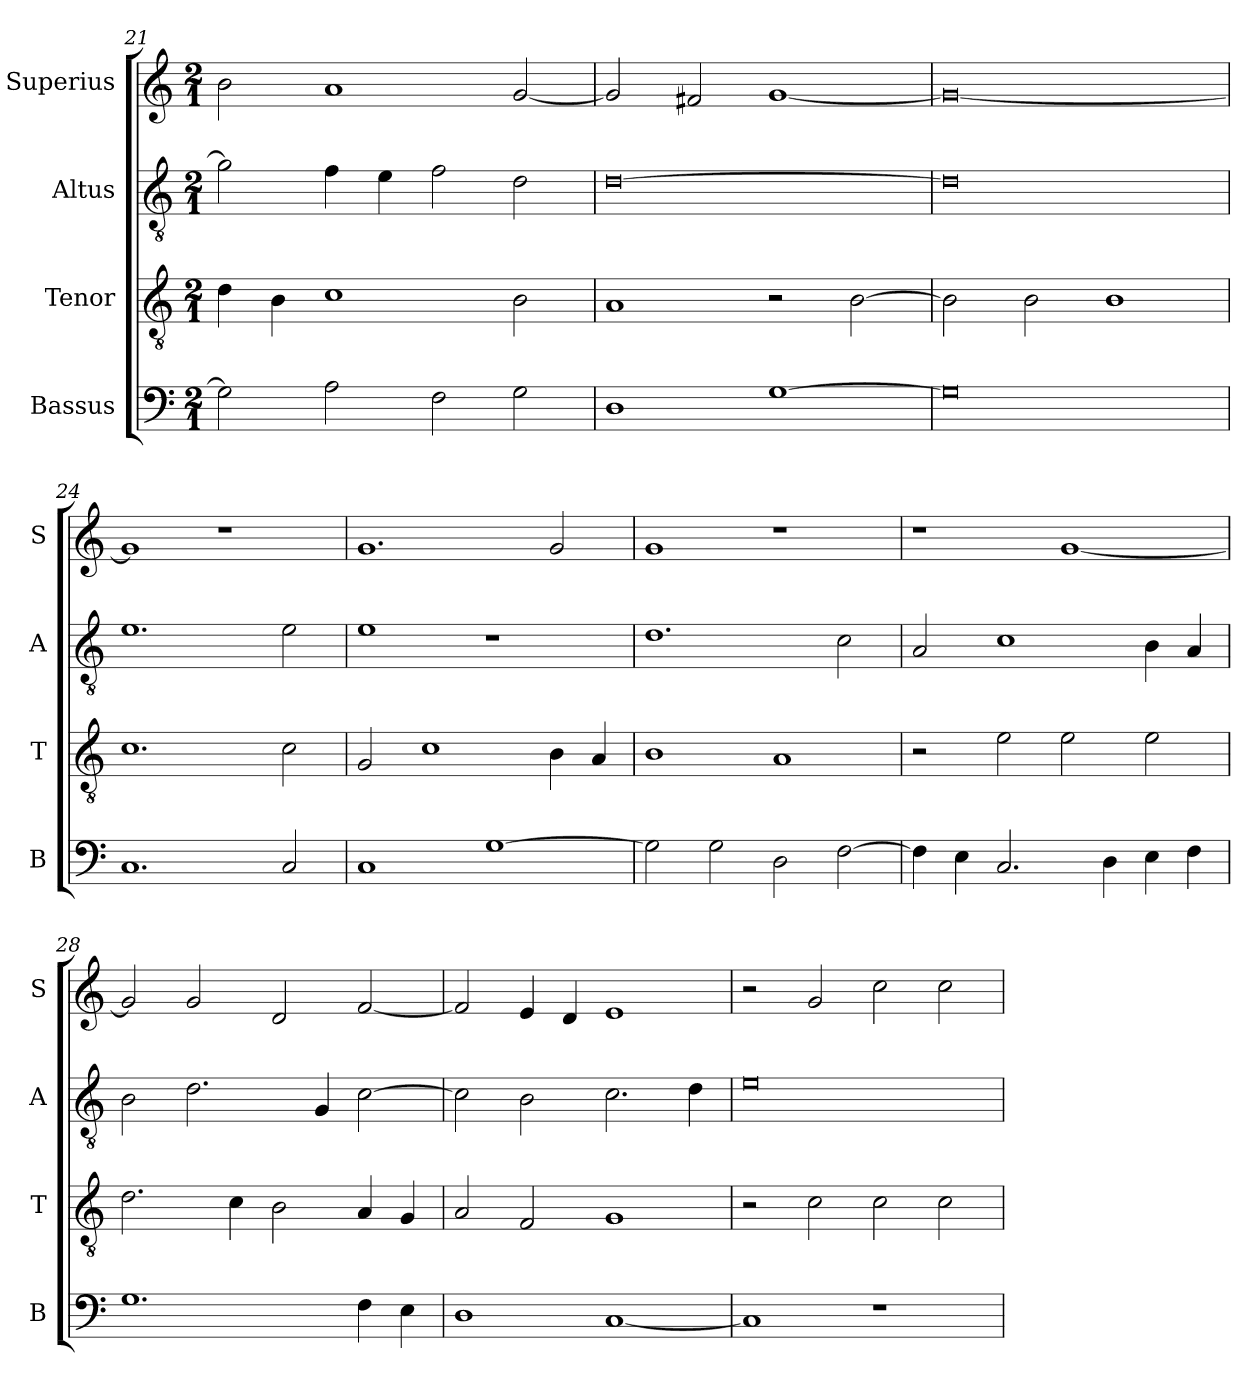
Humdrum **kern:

**kern	**kern	**kern	**kern
*part4	*part3	*part2	*part1
*staff4	*staff3	*staff2	*staff1
*I"Bassus	*I"Tenor	*I"Altus	*I"Superius
*I'B	*I'T	*I'A	*I'S
*clefF4	*clefGv2	*clefGv2	*clefG2
*k[]	*k[]	*k[]	*k[]
*M2/1	*M2/1	*M2/1	*M2/1
=21	=21	=21	=21
2G\]	4d\	2g\]	2b\
.	4B\	.	.
2A\	1c	4f\	1a
.	.	4e\	.
2F\	.	2f\	.
2G\	2B\	2d\	[2g/
=22	=22	=22	=22
1D	1A	[0d	2g/]
.	.	.	2f#X/
[1G	2r	.	[1g
.	[2B\	.	.
=23	=23	=23	=23
0G]	2B\]	0d]	0g_
.	2B\	.	.
.	1B	.	.
=24	=24	=24	=24
1.C	1.c	1.e	1g]
.	.	.	1r
2C/	2c\	2e\	.
=25	=25	=25	=25
1C	2G/	1e	1.g
.	1c	.	.
[1G	.	1r	.
.	4B\	.	2g/
.	4A/	.	.
=26	=26	=26	=26
2G\]	1B	1.d	1g
2G\	.	.	.
2D\	1A	.	1r
[2F\	.	2c\	.
=27	=27	=27	=27
4F\]	2r	2A/	1r
4E\	.	.	.
2.C/	2e\	1c	.
.	2e\	.	[1g
4D\	.	.	.
4E\	2e\	4B\	.
4F\	.	4A/	.
=28	=28	=28	=28
1.G	2.d\	2B\	2g/]
.	.	2.d\	2g/
.	4c\	.	.
.	2B\	.	2d/
.	.	4G/	.
4F\	4A/	[2c\	[2f/
4E\	4G/	.	.
=29	=29	=29	=29
1D	2A/	2c\]	2f/]
.	2F/	2B\	4e/
.	.	.	4d/
[1C	1G	2.c\	1e
.	.	4d\	.
=30	=30	=30	=30
1C]	2r	0e	2r
.	2c\	.	2g/
1r	2c\	.	2cc\
.	2c\	.	2cc\
=	=	=	=
*-	*-	*-	*-
